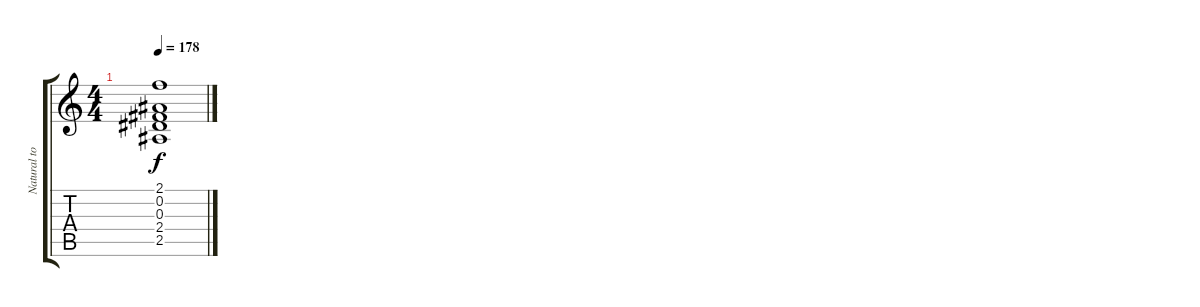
\track ("Natural tone" "Natural to") {instrument electricguitarclean}
\staff {score tabs}
\tuning (Eb4 Bb3 Gb3 Db3 Ab2 Eb2) {hide}
\ts (4 4)
\tempo 178
\clef g2
\ks c
(2.1{t} 0.2{t} 0.3{t} 2.4{t} 2.5{t}).1{dy f}
